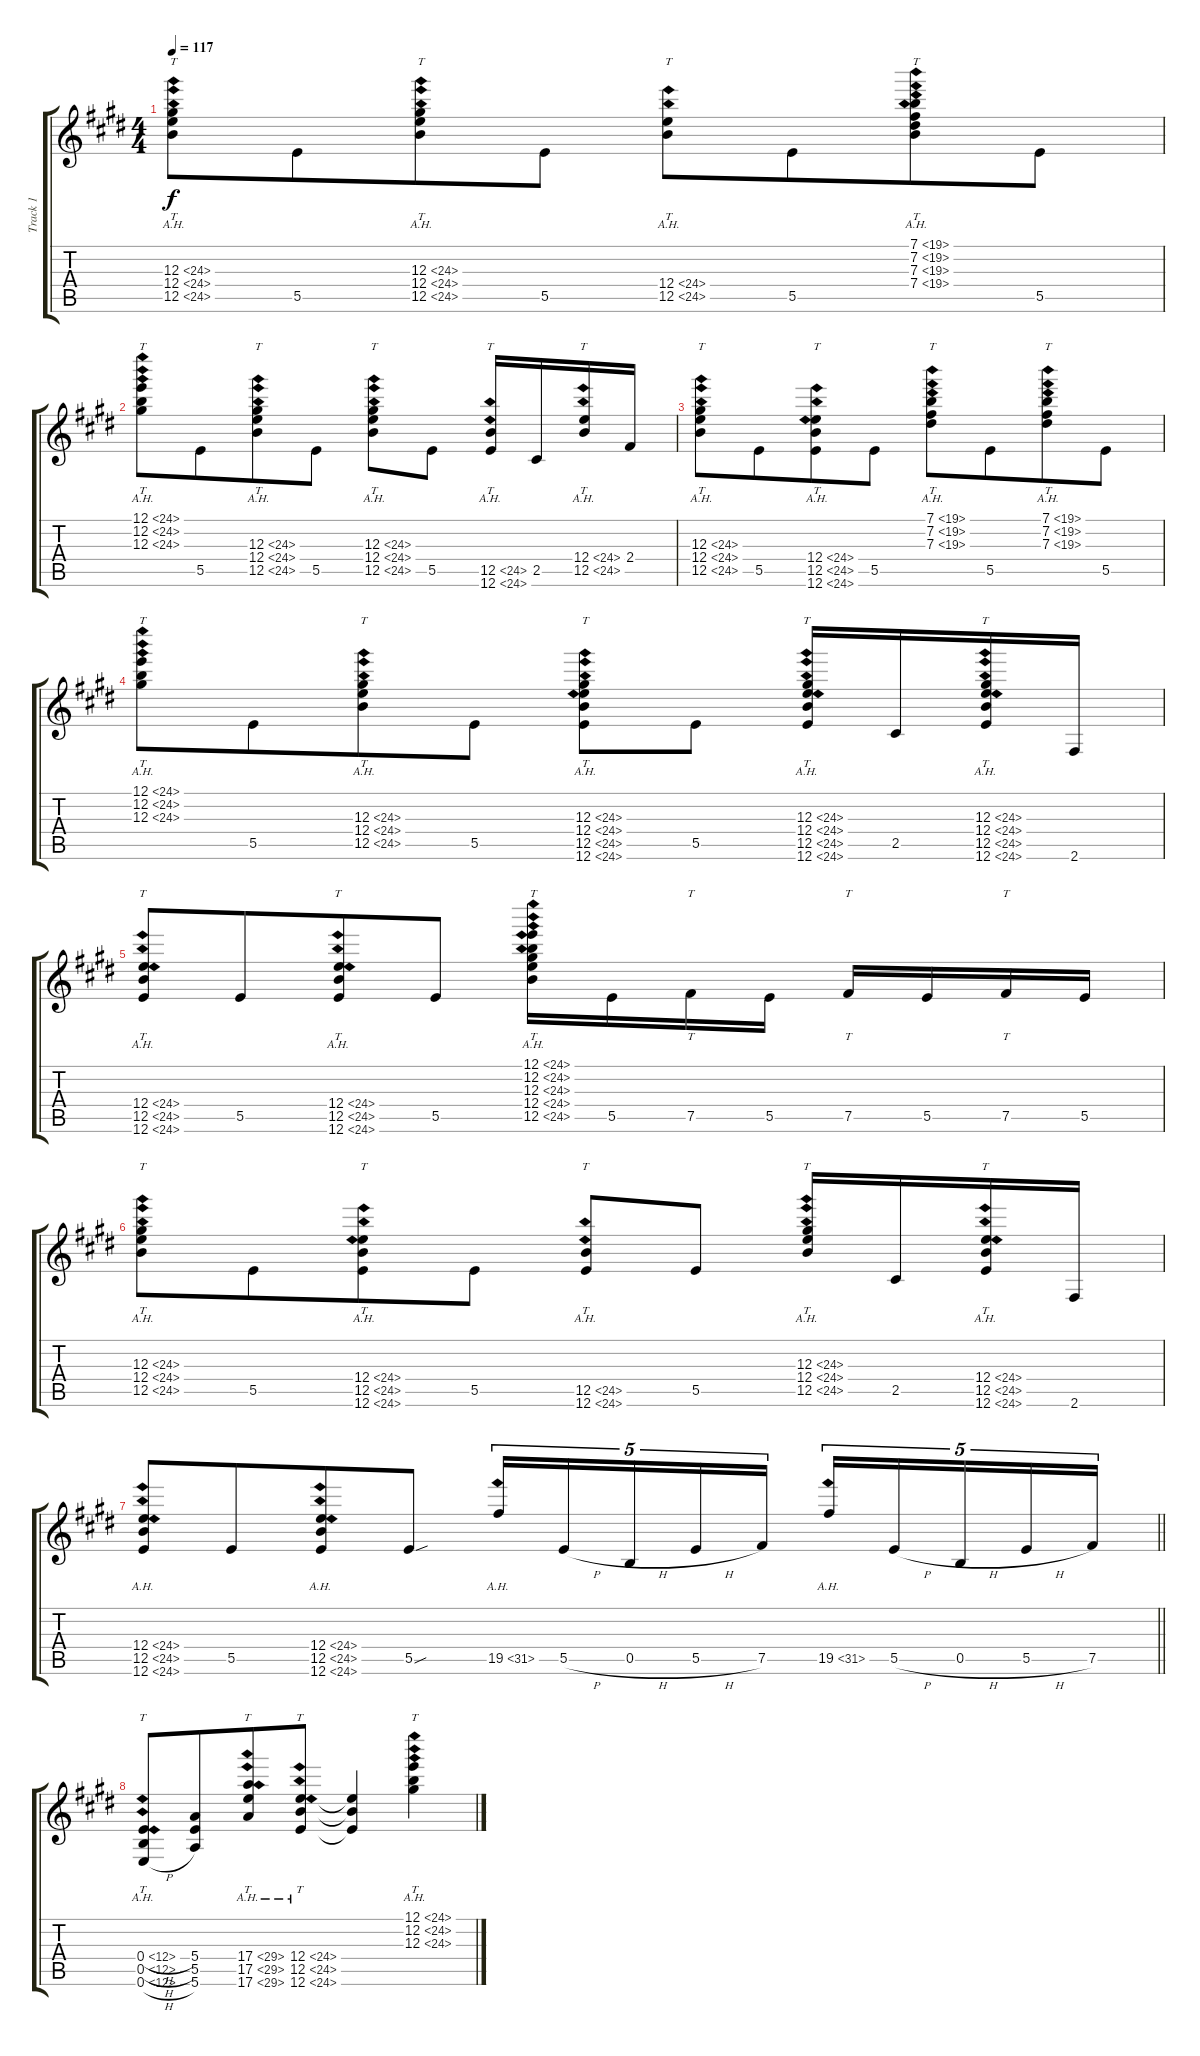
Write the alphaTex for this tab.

\track ("Track 1" "Track 1") {instrument electricguitarclean}
\staff {score tabs}
\tuning (E4 B3 Ab3 E3 B2 E2) {hide}
\ts (4 4)
\tempo 117
\clef g2
\ks e
(12.3{ah 12} 12.4{ah 12} 12.5{ah 12}).8{tt dy f} 5.5.8{beam merge} (12.3{ah 12} 12.4{ah 12} 12.5{ah 12}).8{tt} 5.5.8 (12.4{ah 12} 12.5{ah 12}).8{tt} 5.5.8{beam merge} (7.1{ah 12} 7.2{ah 12} 7.3{ah 12} 7.4{ah 12}).8{tt} 5.5.8 |
(12.1{ah 12} 12.2{ah 12} 12.3{ah 12}).8{tt} 5.5.8{beam merge} (12.3{ah 12} 12.4{ah 12} 12.5{ah 12}).8{tt} 5.5.8 (12.3{ah 12} 12.4{ah 12} 12.5{ah 12}).8{tt} 5.5.8 (12.5{ah 12} 12.6{ah 12}).16{tt} 2.5.16 (12.4{ah 12} 12.5{ah 12}).16{tt} 2.4.16 |
(12.3{ah 12} 12.4{ah 12} 12.5{ah 12}).8{tt} 5.5.8{beam merge} (12.4{ah 12} 12.5{ah 12} 12.6{ah 12}).8{tt} 5.5.8 (7.1{ah 12} 7.2{ah 12} 7.3{ah 12}).8{tt} 5.5.8{beam merge} (7.1{ah 12} 7.2{ah 12} 7.3{ah 12}).8{tt} 5.5.8 |
(12.1{ah 12} 12.2{ah 12} 12.3{ah 12}).8{tt} 5.5.8{beam merge} (12.3{ah 12} 12.4{ah 12} 12.5{ah 12}).8{tt} 5.5.8 (12.3{ah 12} 12.4{ah 12} 12.5{ah 12} 12.6{ah 12}).8{tt} 5.5.8 (12.3{ah 12} 12.4{ah 12} 12.5{ah 12} 12.6{ah 12}).16{tt} 2.5.16 (12.3{ah 12} 12.4{ah 12} 12.5{ah 12} 12.6{ah 12}).16{tt} 2.6.16 |
(12.4{ah 12} 12.5{ah 12} 12.6{ah 12}).8{tt} 5.5.8{beam merge} (12.4{ah 12} 12.5{ah 12} 12.6{ah 12}).8{tt} 5.5.8 (12.1{ah 12} 12.2{ah 12} 12.3{ah 12} 12.4{ah 12} 12.5{ah 12}).16{tt} 5.5.16 7.5.16{tt} 5.5.16 7.5.16{tt} 5.5.16 7.5.16{tt} 5.5.16 |
(12.3{ah 12} 12.4{ah 12} 12.5{ah 12}).8{tt} 5.5.8{beam merge} (12.4{ah 12} 12.5{ah 12} 12.6{ah 12}).8{tt} 5.5.8 (12.5{ah 12} 12.6{ah 12}).8{tt} 5.5.8 (12.3{ah 12} 12.4{ah 12} 12.5{ah 12}).16{tt} 2.5.16 (12.4{ah 12} 12.5{ah 12} 12.6{ah 12}).16{tt} 2.6.16 |
\barLineRight lightlight
(12.4{ah 12} 12.5{ah 12} 12.6{ah 12}).8 5.5.8{beam merge} (12.4{ah 12} 12.5{ah 12} 12.6{ah 12}).8 5.5{sou}.8 19.5{ah 12}.16{tu (5 4)} 5.5{h}.16{tu (5 4)} 0.5{h}.16{tu (5 4)} 5.5{h}.16{tu (5 4)} 7.5.16{tu (5 4)} 19.5{ah 12}.16{tu (5 4)} 5.5{h}.16{tu (5 4)} 0.5{h}.16{tu (5 4)} 5.5{h}.16{tu (5 4)} 7.5.16{tu (5 4)} |
(0.4{ah 12 h} 0.5{ah 12 h} 0.6{ah 12 h}).8{tt} (5.4 5.5 5.6).8{beam merge} (17.4{ah 12} 17.5{ah 12} 17.6{ah 12}).8{tt} (12.4{ah 12} 12.5{ah 12} 12.6{ah 12}).8{tt} (12.4{t} 12.5{t} 12.6{t}).4 (12.1{ah 12} 12.2{ah 12} 12.3{ah 12}).4{tt}
